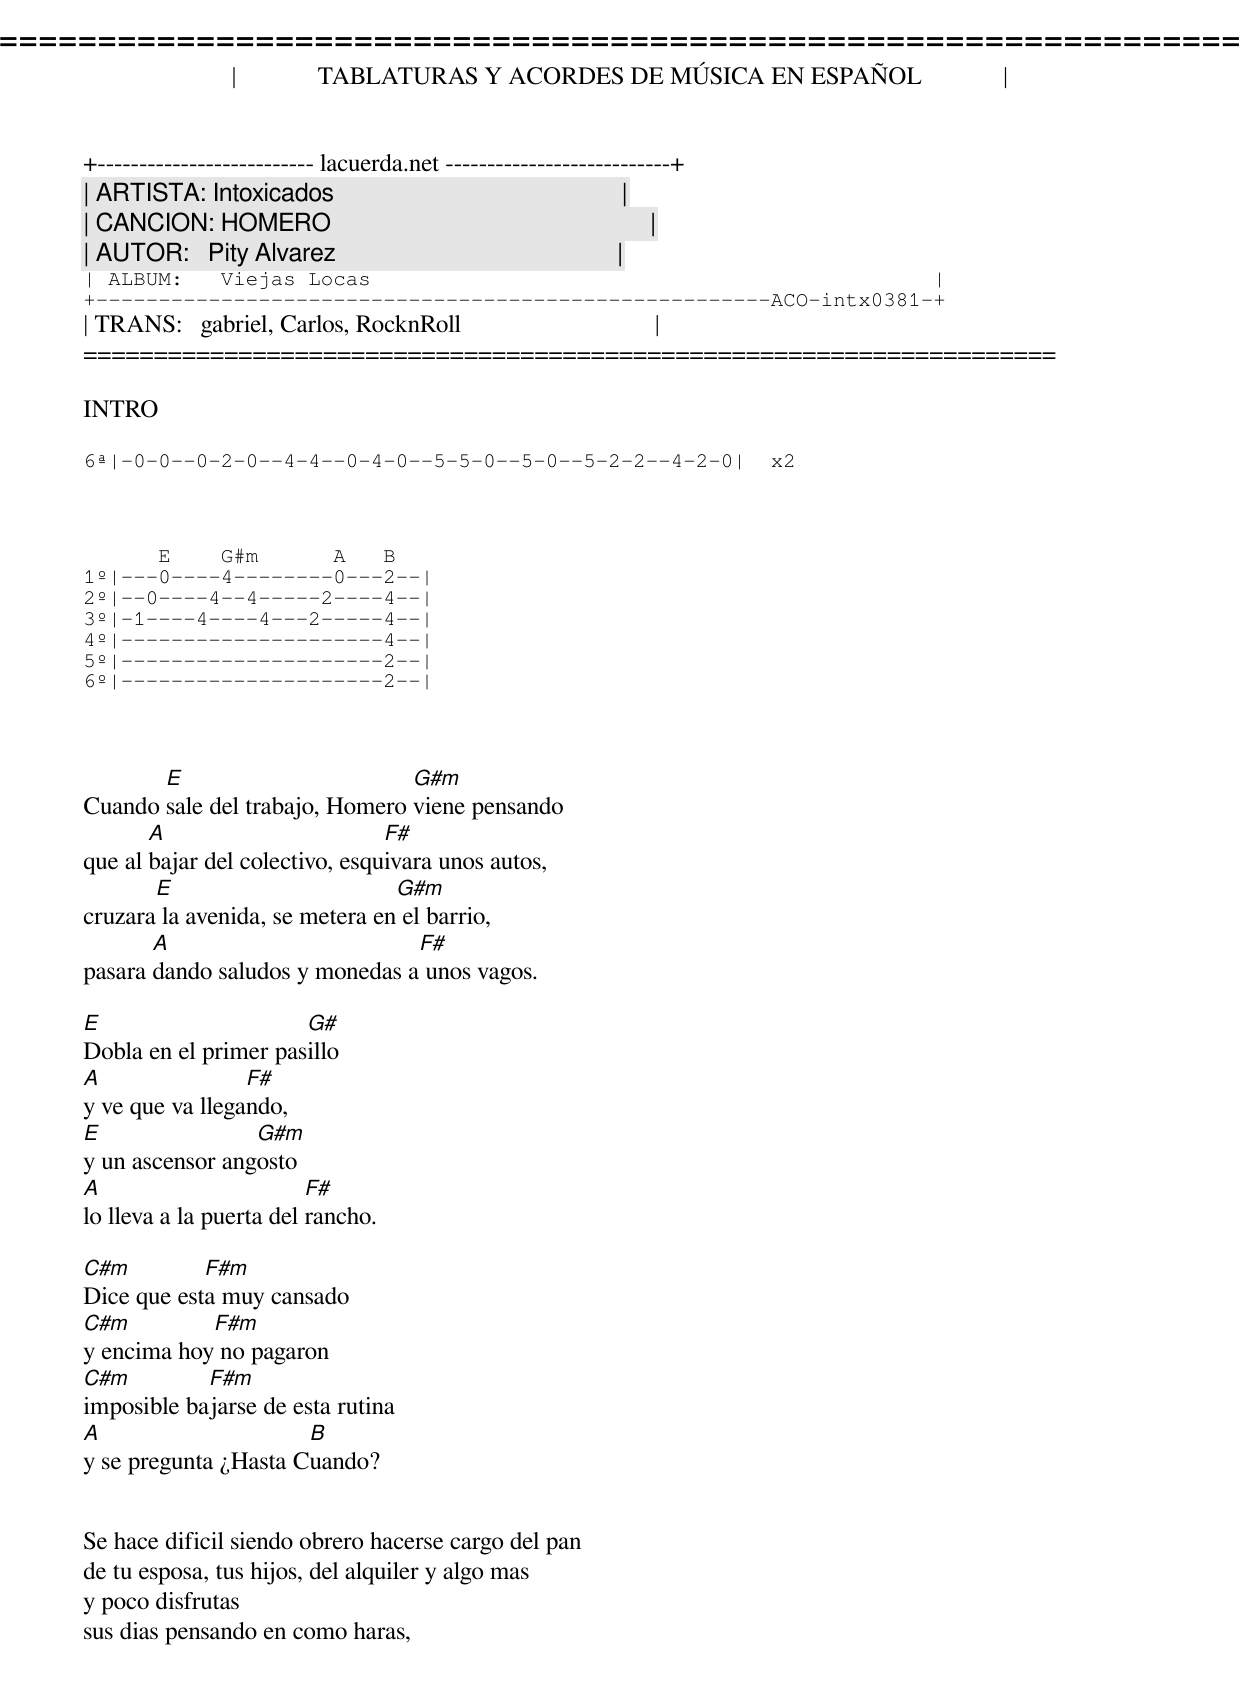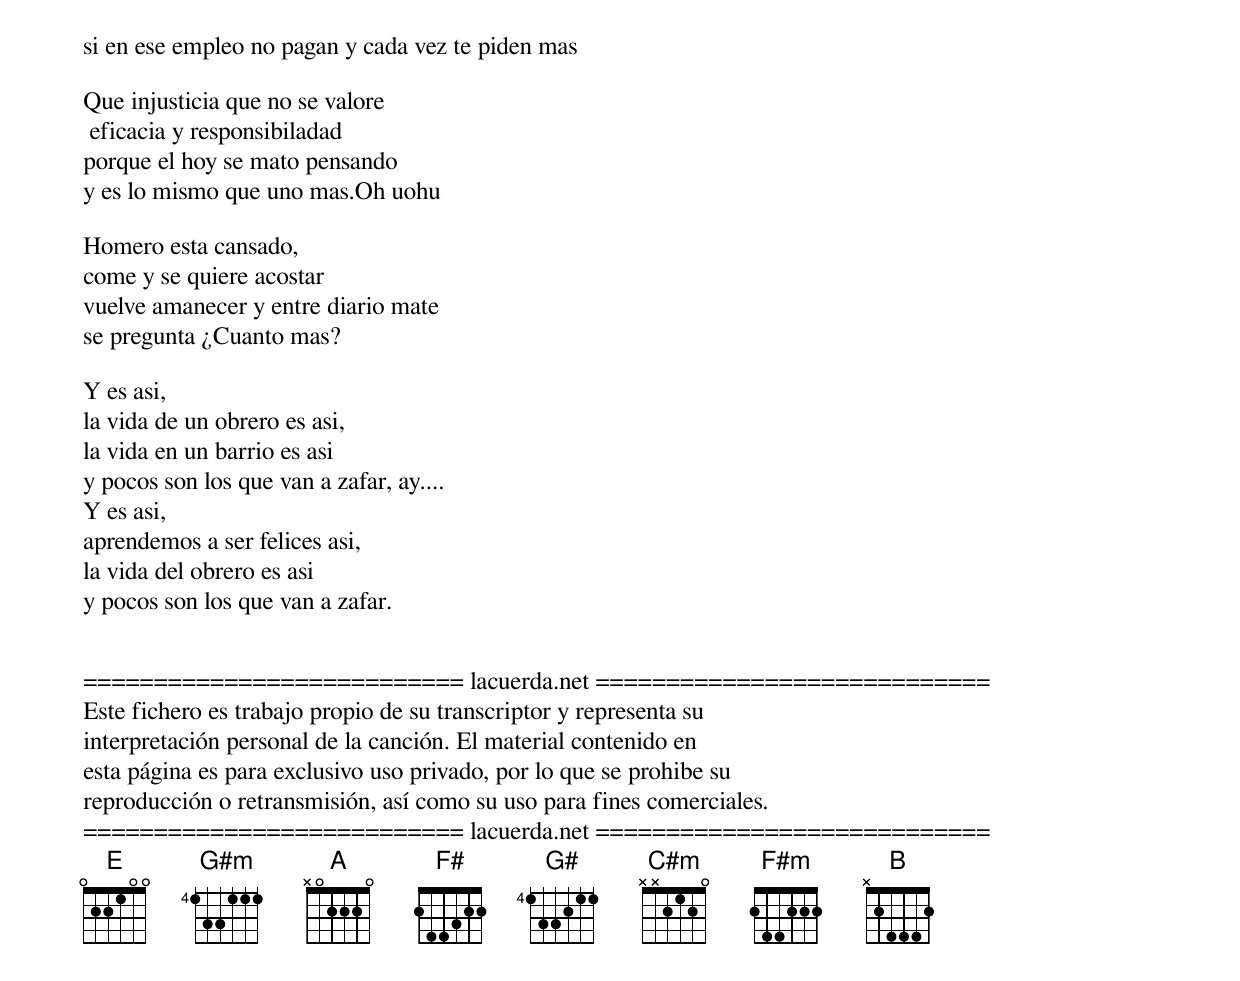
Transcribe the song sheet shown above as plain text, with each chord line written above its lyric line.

=====================================================================
|             TABLATURAS Y ACORDES DE MÚSICA EN ESPAÑOL             |
+-------------------------- lacuerda.net ---------------------------+
| ARTISTA: Intoxicados                                              |
| CANCION: HOMERO                                                   |
| AUTOR:   Pity Alvarez                                             |
| ALBUM:   Viejas Locas                                             |
+------------------------------------------------------ACO-intx0381-+
| TRANS:   gabriel, Carlos, RocknRoll                               |
=====================================================================

INTRO

6ª|-0-0--0-2-0--4-4--0-4-0--5-5-0--5-0--5-2-2--4-2-0|  x2



      E    G#m      A   B
1º|---0----4--------0---2--|
2º|--0----4--4-----2----4--|
3º|-1----4----4---2-----4--|
4º|---------------------4--|
5º|---------------------2--|
6º|---------------------2--|



       E                        G#m
Cuando sale del trabajo, Homero viene pensando
       A                        F#
que al bajar del colectivo, esquivara unos autos,
       E                        G#m
cruzara la avenida, se metera en el barrio,
       A                        F#
pasara dando saludos y monedas a unos vagos.

E                     G#
Dobla en el primer pasillo
A                F#
y ve que va llegando,
E                G#m
y un ascensor angosto
A                        F#
lo lleva a la puerta del rancho.

C#m         F#m
Dice que esta muy cansado
C#m         F#m
y encima hoy no pagaron
C#m         F#m
imposible bajarse de esta rutina
A                     B
y se pregunta ¿Hasta Cuando?


Se hace dificil siendo obrero hacerse cargo del pan
de tu esposa, tus hijos, del alquiler y algo mas
y poco disfrutas
sus dias pensando en como haras,
si en ese empleo no pagan y cada vez te piden mas

Que injusticia que no se valore
 eficacia y responsibiladad
porque el hoy se mato pensando
y es lo mismo que uno mas.Oh uohu

Homero esta cansado,
come y se quiere acostar
vuelve amanecer y entre diario mate
se pregunta ¿Cuanto mas?

Y es asi,
la vida de un obrero es asi,
la vida en un barrio es asi
y pocos son los que van a zafar, ay....
Y es asi,
aprendemos a ser felices asi,
la vida del obrero es asi
y pocos son los que van a zafar.


=========================== lacuerda.net ============================
Este fichero es trabajo propio de su transcriptor y representa su
interpretación personal de la canción. El material contenido en
esta página es para exclusivo uso privado, por lo que se prohibe su
reproducción o retransmisión, así como su uso para fines comerciales.
=========================== lacuerda.net ============================
